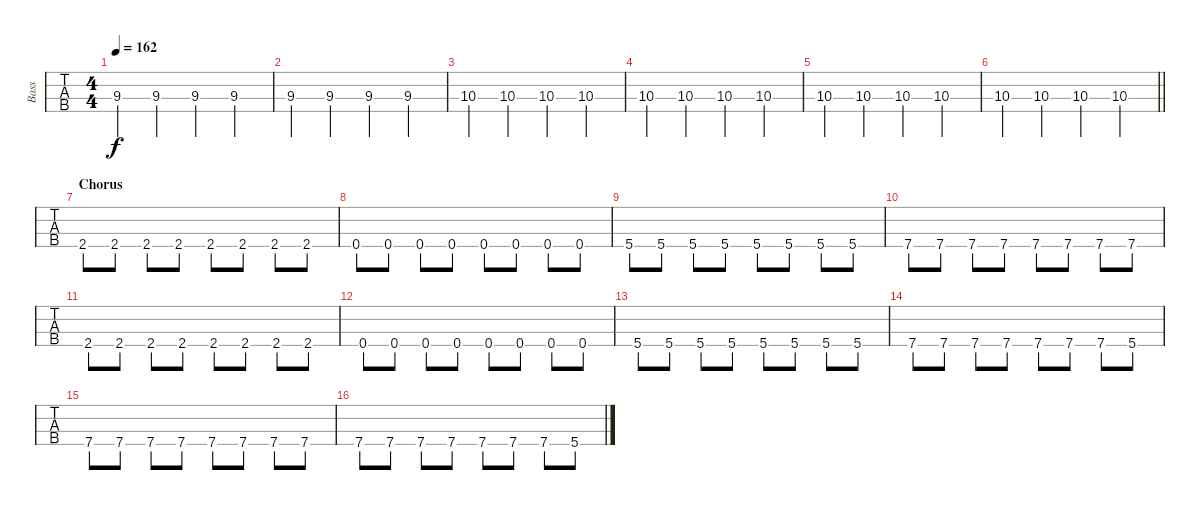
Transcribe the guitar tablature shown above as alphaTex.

\track ("Bass" "Bass") {instrument electricbasspick}
\staff {tabs}
\tuning (G2 D2 A1 E1) {hide}
\ts (4 4)
\tempo 162
\clef f4
\ks f#
9.3.4{dy f} 9.3.4 9.3.4 9.3.4 |
9.3.4 9.3.4 9.3.4 9.3.4 |
10.3.4 10.3.4 10.3.4 10.3.4 |
10.3.4 10.3.4 10.3.4 10.3.4 |
10.3.4 10.3.4 10.3.4 10.3.4 |
\barLineRight lightlight
10.3.4 10.3.4 10.3.4 10.3.4 |
\section ("" "Chorus")
2.4.8 2.4.8 2.4.8 2.4.8 2.4.8 2.4.8 2.4.8 2.4.8 |
0.4.8 0.4.8 0.4.8 0.4.8 0.4.8 0.4.8 0.4.8 0.4.8 |
5.4.8 5.4.8 5.4.8 5.4.8 5.4.8 5.4.8 5.4.8 5.4.8 |
7.4.8 7.4.8 7.4.8 7.4.8 7.4.8 7.4.8 7.4.8 7.4.8 |
2.4.8 2.4.8 2.4.8 2.4.8 2.4.8 2.4.8 2.4.8 2.4.8 |
0.4.8 0.4.8 0.4.8 0.4.8 0.4.8 0.4.8 0.4.8 0.4.8 |
5.4.8 5.4.8 5.4.8 5.4.8 5.4.8 5.4.8 5.4.8 5.4.8 |
7.4.8 7.4.8 7.4.8 7.4.8 7.4.8 7.4.8 7.4.8 5.4.8 |
7.4.8 7.4.8 7.4.8 7.4.8 7.4.8 7.4.8 7.4.8 7.4.8 |
7.4.8 7.4.8 7.4.8 7.4.8 7.4.8 7.4.8 7.4.8 5.4.8
